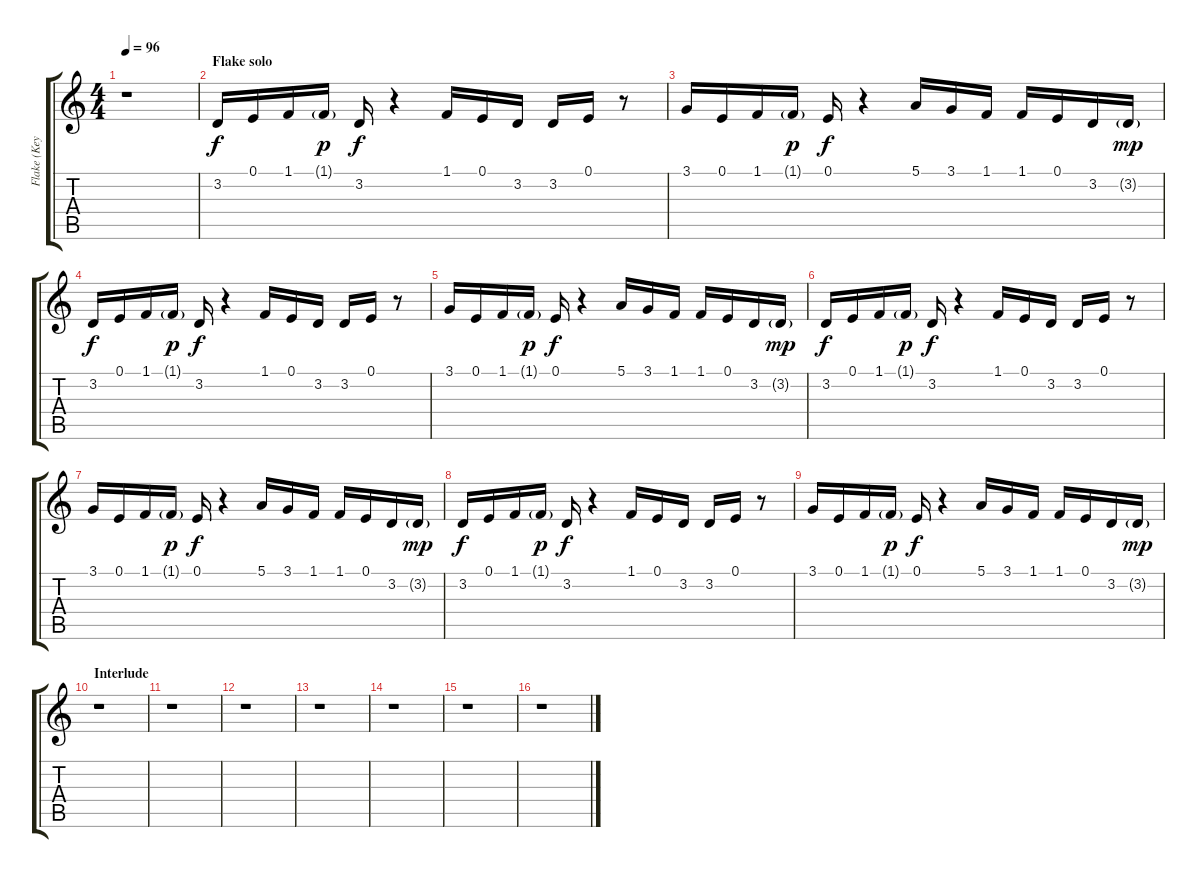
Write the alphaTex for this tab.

\track ("Flake (Keyboard 2)" "Flake (Key") {instrument orchestrahit}
\staff {score tabs}
\tuning (E4 B3 G3 D3 A2 E2) {hide}
\ts (4 4)
\tempo 96
\clef g2
\ks c
r.1{dy f} |
\section ("" "Flake solo")
3.2.16 0.1.16 1.1.16 1.1{g}.16{dy p} 3.2.16{dy f} r.4 1.1.16 0.1.16 3.2.16 3.2.16 0.1.16 r.8 |
3.1.16 0.1.16 1.1.16 1.1{g}.16{dy p} 0.1.16{dy f} r.4 5.1.16 3.1.16 1.1.16 1.1.16 0.1.16 3.2.16 3.2{g}.16{dy mp} |
3.2.16{dy f} 0.1.16 1.1.16 1.1{g}.16{dy p} 3.2.16{dy f} r.4 1.1.16 0.1.16 3.2.16 3.2.16 0.1.16 r.8 |
3.1.16 0.1.16 1.1.16 1.1{g}.16{dy p} 0.1.16{dy f} r.4 5.1.16 3.1.16 1.1.16 1.1.16 0.1.16 3.2.16 3.2{g}.16{dy mp} |
3.2.16{dy f} 0.1.16 1.1.16 1.1{g}.16{dy p} 3.2.16{dy f} r.4 1.1.16 0.1.16 3.2.16 3.2.16 0.1.16 r.8 |
3.1.16 0.1.16 1.1.16 1.1{g}.16{dy p} 0.1.16{dy f} r.4 5.1.16 3.1.16 1.1.16 1.1.16 0.1.16 3.2.16 3.2{g}.16{dy mp} |
3.2.16{dy f} 0.1.16 1.1.16 1.1{g}.16{dy p} 3.2.16{dy f} r.4 1.1.16 0.1.16 3.2.16 3.2.16 0.1.16 r.8 |
3.1.16 0.1.16 1.1.16 1.1{g}.16{dy p} 0.1.16{dy f} r.4 5.1.16 3.1.16 1.1.16 1.1.16 0.1.16 3.2.16 3.2{g}.16{dy mp} |
\section ("" "Interlude")
r.1 |
r.1 |
r.1 |
r.1 |
r.1 |
r.1 |
r.1
